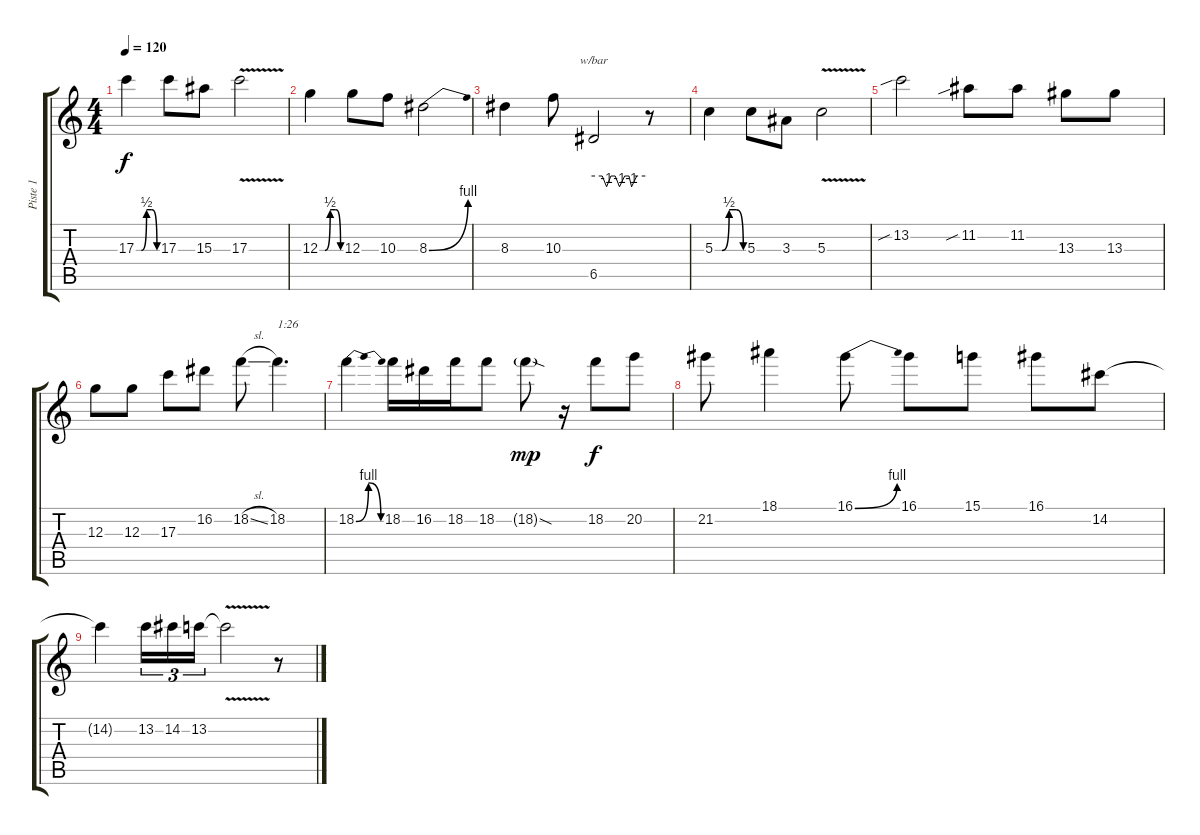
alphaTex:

\track ("Piste 1" "Piste 1") {instrument distortionguitar}
\staff {score tabs}
\tuning (E4 B3 G3 D3 A2 E2) {hide}
\ts (4 4)
\tempo 120
\clef g2
\ks c
17.3{be (custom 0 0 15 0 30 2 45 2 60 0)}.4{dy f} 17.3.8 15.3.8 17.3{v}.2 |
12.3{be (custom 0 0 15 0 30 2 46 2 60 0)}.4 12.3.8 10.3.8 8.3{be (bend 0 0 60 4)}.2 |
8.3.4 10.3.8 6.5.2{tbe (custom default 0 0 10 0 15 -4 20 0 25 0 30 -4 36 0 41 0 44 -4 50 0 60 0)} r.8 |
5.3{be (custom 0 0 15 0 30 2 45 2 60 0)}.4 5.3.8 3.3.8 5.3{v}.2 |
13.2{sib}.2 11.2{sib}.8 11.2.8 13.3.8 13.3.8 |
12.3.8 12.3.8 17.3.8 16.2.8 18.2{sl}.8 18.2.4{d txt "1:26"} |
18.2{be (bendrelease 0 0 15 4 45 4 60 0)}.4 18.2.16 16.2.16 18.2.16 18.2.8 18.2{sod g}.8{dy mp} r.16 18.2.8{dy f} 20.2.8 |
21.2.8 18.1.4 16.1{be (bend 0 0 60 4)}.8 16.1.8 15.1.8 16.1.8 14.2.8 |
14.2{t}.4 13.2.16{tu (3 2)} 14.2.16{tu (3 2)} 13.2.16{tu (3 2)} 13.2{v t}.2 r.8
